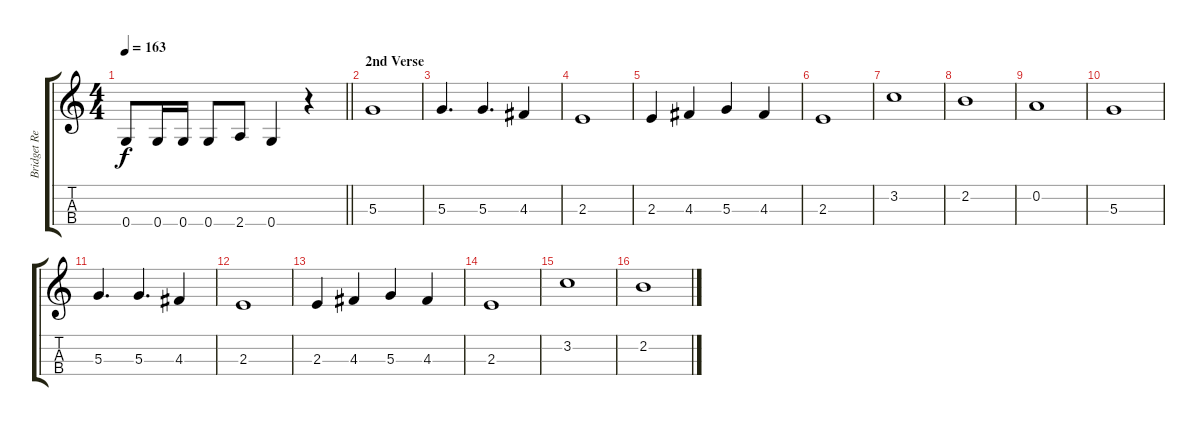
\track ("Bridget Regan" "Bridget Re") {instrument violin}
\staff {score tabs}
\tuning (E5 A4 D4 G3) {hide}
\ts (4 4)
\tempo 163
\clef g2
\barLineRight lightlight
\ks c
0.4.8{dy f} 0.4.16 0.4.16 0.4.8 2.4.8 0.4.4 r.4 |
\section ("" "2nd Verse ")
5.3.1 |
5.3.4{d} 5.3.4{d} 4.3.4 |
2.3.1 |
2.3.4 4.3.4 5.3.4 4.3.4 |
2.3.1 |
3.2.1 |
2.2.1 |
0.2.1 |
5.3.1 |
5.3.4{d} 5.3.4{d} 4.3.4 |
2.3.1 |
2.3.4 4.3.4 5.3.4 4.3.4 |
2.3.1 |
3.2.1 |
2.2.1
